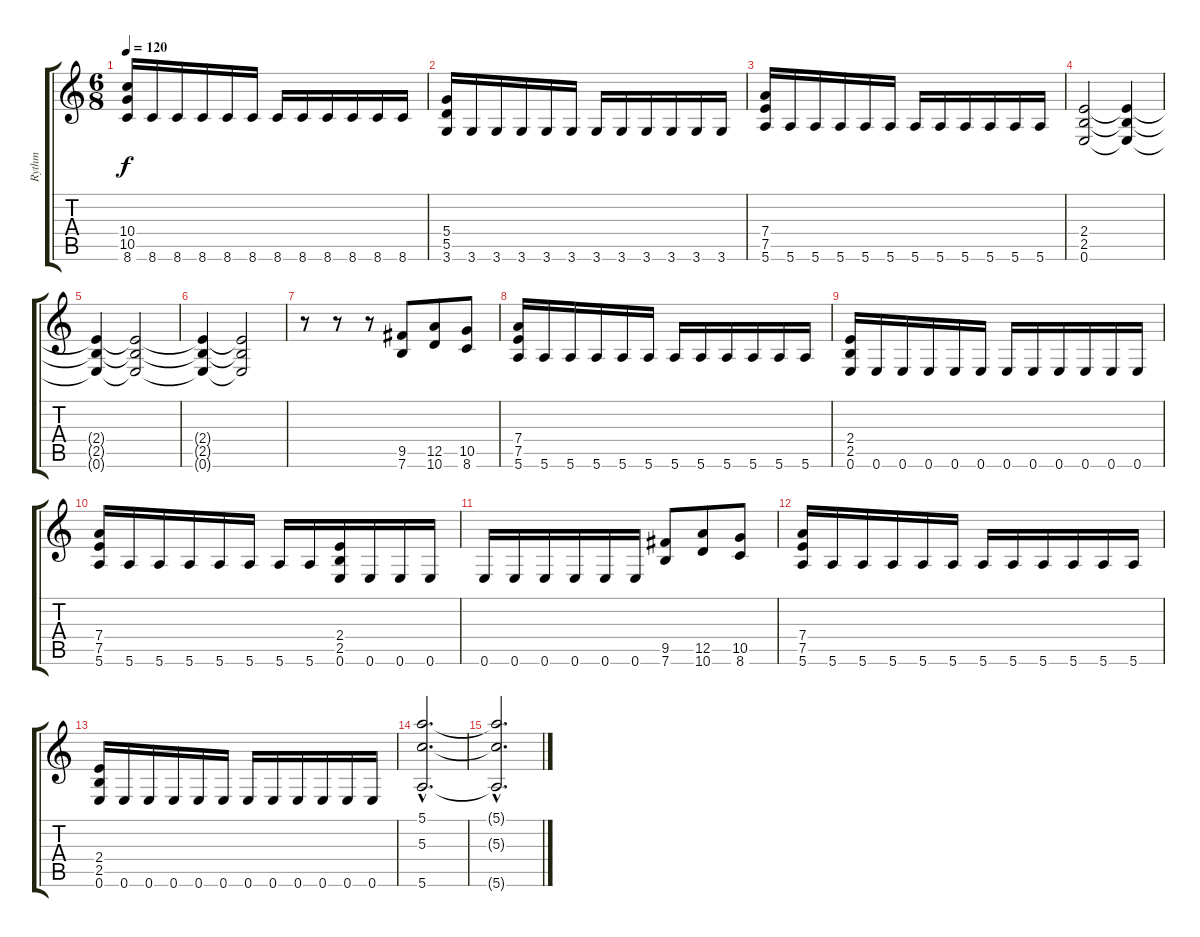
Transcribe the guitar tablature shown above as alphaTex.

\track ("Rythm" "Rythm") {instrument distortionguitar}
\staff {score tabs}
\tuning (E4 B3 G3 D3 A2 E2) {hide}
\ts (6 8)
\tempo 120
\clef g2
\ks c
(10.4 10.5 8.6).16{dy f} 8.6.16 8.6.16 8.6.16 8.6.16 8.6.16 8.6.16 8.6.16 8.6.16 8.6.16 8.6.16 8.6.16 |
(5.4 5.5 3.6).16 3.6.16 3.6.16 3.6.16 3.6.16 3.6.16 3.6.16 3.6.16 3.6.16 3.6.16 3.6.16 3.6.16 |
(7.4 7.5 5.6).16 5.6.16 5.6.16 5.6.16 5.6.16 5.6.16 5.6.16 5.6.16 5.6.16 5.6.16 5.6.16 5.6.16 |
(2.4 2.5 0.6).2 (2.4{t} 2.5{t} 0.6{t}).4 |
(2.4{t} 2.5{t} 0.6{t}).4 (2.4{t} 2.5{t} 0.6{t}).2 |
(2.4{t} 2.5{t} 0.6{t}).4 (2.4{t} 2.5{t} 0.6{t}).2 |
r.8 r.8 r.8 (9.5 7.6).8 (12.5 10.6).8 (10.5 8.6).8 |
(7.4 7.5 5.6).16 5.6.16 5.6.16 5.6.16 5.6.16 5.6.16 5.6.16 5.6.16 5.6.16 5.6.16 5.6.16 5.6.16 |
(2.4 2.5 0.6).16 0.6.16 0.6.16 0.6.16 0.6.16 0.6.16 0.6.16 0.6.16 0.6.16 0.6.16 0.6.16 0.6.16 |
(7.4 7.5 5.6).16 5.6.16 5.6.16 5.6.16 5.6.16 5.6.16 5.6.16 5.6.16 (2.4 2.5 0.6).16 0.6.16 0.6.16 0.6.16 |
0.6.16 0.6.16 0.6.16 0.6.16 0.6.16 0.6.16 (9.5 7.6).8 (12.5 10.6).8 (10.5 8.6).8 |
(7.4 7.5 5.6).16 5.6.16 5.6.16 5.6.16 5.6.16 5.6.16 5.6.16 5.6.16 5.6.16 5.6.16 5.6.16 5.6.16 |
(2.4 2.5 0.6).16 0.6.16 0.6.16 0.6.16 0.6.16 0.6.16 0.6.16 0.6.16 0.6.16 0.6.16 0.6.16 0.6.16 |
(5.1{hac} 5.3{hac} 5.6{hac}).2{d} |
(5.1{hac t} 5.3{hac t} 5.6{hac t}).2{d}
